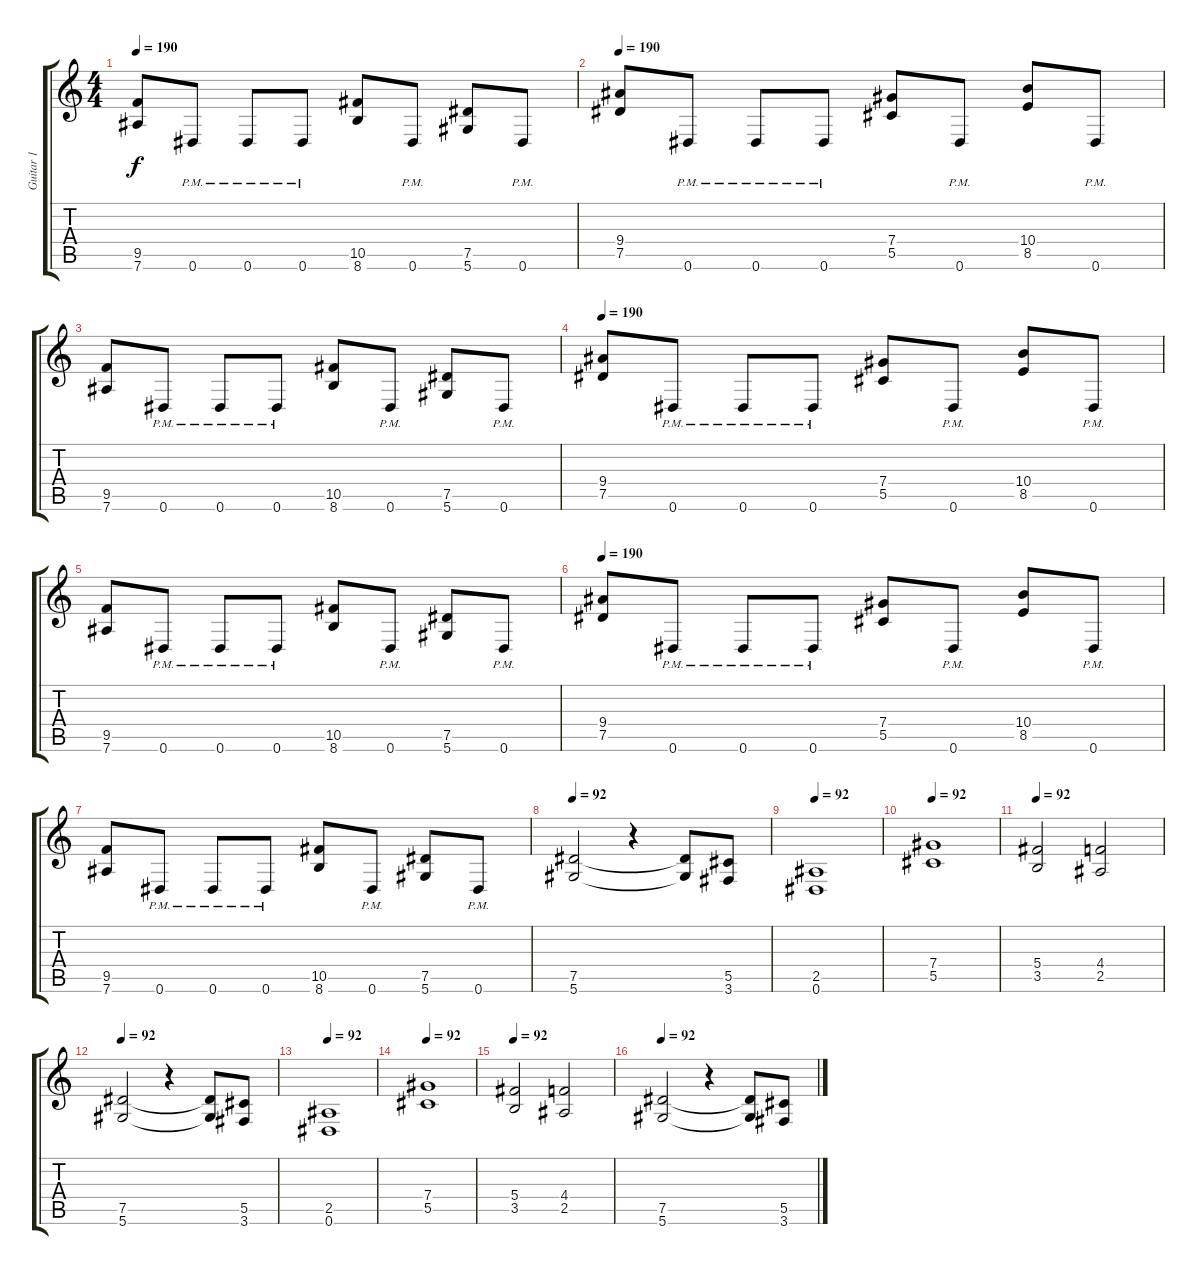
\track ("Guitar 1" "Guitar 1") {instrument distortionguitar}
\staff {score tabs}
\tuning (Eb4 Bb3 Gb3 Db3 Ab2 Eb2) {hide}
\ts (4 4)
\tempo 190
\clef g2
\ks c
(9.5 7.6).8{dy f} 0.6{pm}.8 0.6{pm}.8 0.6{pm}.8 (10.5 8.6).8 0.6{pm}.8 (7.5 5.6).8 0.6{pm}.8 |
\tempo 190
(9.4 7.5).8 0.6{pm}.8 0.6{pm}.8 0.6{pm}.8 (7.4 5.5).8 0.6{pm}.8 (10.4 8.5).8 0.6{pm}.8 |
(9.5 7.6).8 0.6{pm}.8 0.6{pm}.8 0.6{pm}.8 (10.5 8.6).8 0.6{pm}.8 (7.5 5.6).8 0.6{pm}.8 |
\tempo 190
(9.4 7.5).8 0.6{pm}.8 0.6{pm}.8 0.6{pm}.8 (7.4 5.5).8 0.6{pm}.8 (10.4 8.5).8 0.6{pm}.8 |
(9.5 7.6).8 0.6{pm}.8 0.6{pm}.8 0.6{pm}.8 (10.5 8.6).8 0.6{pm}.8 (7.5 5.6).8 0.6{pm}.8 |
\tempo 190
(9.4 7.5).8 0.6{pm}.8 0.6{pm}.8 0.6{pm}.8 (7.4 5.5).8 0.6{pm}.8 (10.4 8.5).8 0.6{pm}.8 |
(9.5 7.6).8 0.6{pm}.8 0.6{pm}.8 0.6{pm}.8 (10.5 8.6).8 0.6{pm}.8 (7.5 5.6).8 0.6{pm}.8 |
\tempo 92
(7.5 5.6).2 r.4 (7.5{t} 5.6{t}).8 (5.5 3.6).8 |
\tempo 92
(2.5 0.6).1 |
\tempo 92
(7.4 5.5).1 |
\tempo 92
(5.4 3.5).2 (4.4 2.5).2 |
\tempo 92
(7.5 5.6).2 r.4 (7.5{t} 5.6{t}).8 (5.5 3.6).8 |
\tempo 92
(2.5 0.6).1 |
\tempo 92
(7.4 5.5).1 |
\tempo 92
(5.4 3.5).2 (4.4 2.5).2 |
\tempo 92
(7.5 5.6).2 r.4 (7.5{t} 5.6{t}).8 (5.5 3.6).8
